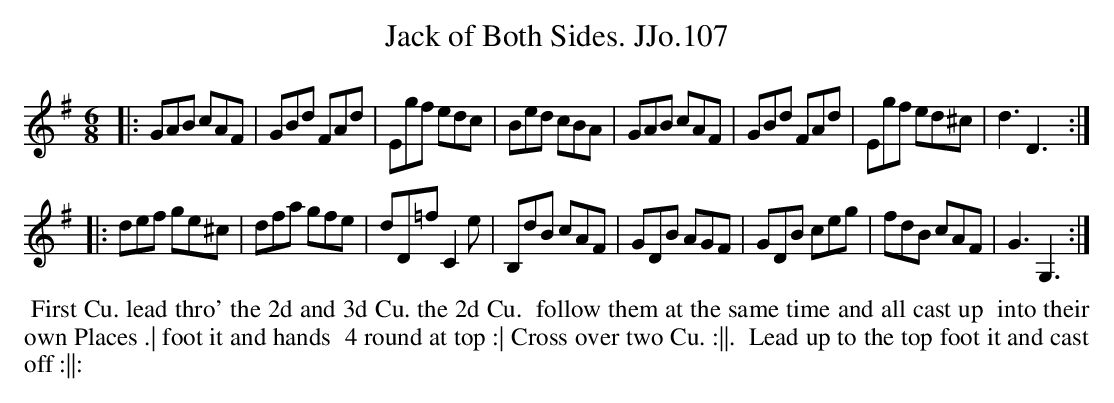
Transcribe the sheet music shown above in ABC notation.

X:1
T:Jack of Both Sides. JJo.107
M:6/8
L:1/8
K:G
|:\
GAB cAF | GBd FAd | Egf edc | Bed cBA |\
GAB cAF | GBd FAd | Egf ed^c | d3 D3 :|
|:\
def ge^c | dfa gfe | dD=f C2e | B,dB cAF |\
GDB AGF | GDB ceg | fdB cAF | G3 G,3 :|
